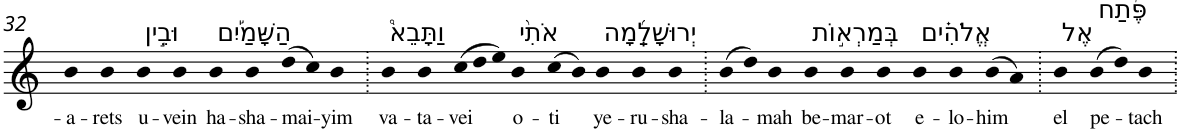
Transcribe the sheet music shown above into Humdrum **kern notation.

**kern	**text
*part1	*part1
*staff1	*staff1
*I"Piano	*
*I'Pno	*
!!LO:PB:g=z
*clefG2	*
*k[]	*
=32	=32
!	!LO:LY:b
4b	-a-
!	!LO:LY:b
4b	-rets
!LO:TX:a:t=וּבֵ֣ין	!
!	!LO:LY:b
4b	u-
!	!LO:LY:b
4b	-vein
!LO:TX:a:t=הַשָּׁמַ֡יִם	!
!	!LO:LY:b
4b	ha-
!	!LO:LY:b
4b	-sha-
!	!LO:LY:b
(>8dd	-mai-
8cc)	.
!	!LO:LY:b
4b	-yim
=33.	=33.
!LO:TX:a:t=וַתָּבֵא֩	!
!	!LO:LY:b
4b	va-
!	!LO:LY:b
4b	-ta-
*Xtuplet	*
!	!LO:LY:b
(>12cc	-vei
12dd	.
12ee)	.
!LO:TX:a:t=אֹתִ֨י	!
!	!LO:LY:b
4b	o-
!	!LO:LY:b
(>8cc	-ti
8b)	.
!LO:TX:a:t=יְרוּשָׁלְַ֜מָה	!
!	!LO:LY:b
4b	ye-
!	!LO:LY:b
4b	-ru-
!	!LO:LY:b
4b	-sha-
=34.	=34.
!	!LO:LY:b
(>8b	-la-
8dd)	.
!	!LO:LY:b
4b	-mah
!LO:TX:a:t=בְּמַרְא֣וֹת	!
!	!LO:LY:b
4b	be-
!	!LO:LY:b
4b	-mar-
!	!LO:LY:b
4b	-ot
!LO:TX:a:t=אֱלֹהִ֗ים	!
!	!LO:LY:b
4b	e-
!	!LO:LY:b
4b	-lo-
!	!LO:LY:b
(>8b	-him
8a)	.
=35.	=35.
!LO:TX:a:t=אֶל	!
!	!LO:LY:b
4b	el
!LO:TX:a:t=פֶּ֜תַח	!
!	!LO:LY:b
(>8b	pe-
8dd)	.
!	!LO:LY:b
4b	-tach
=.	=.
*-	*-
